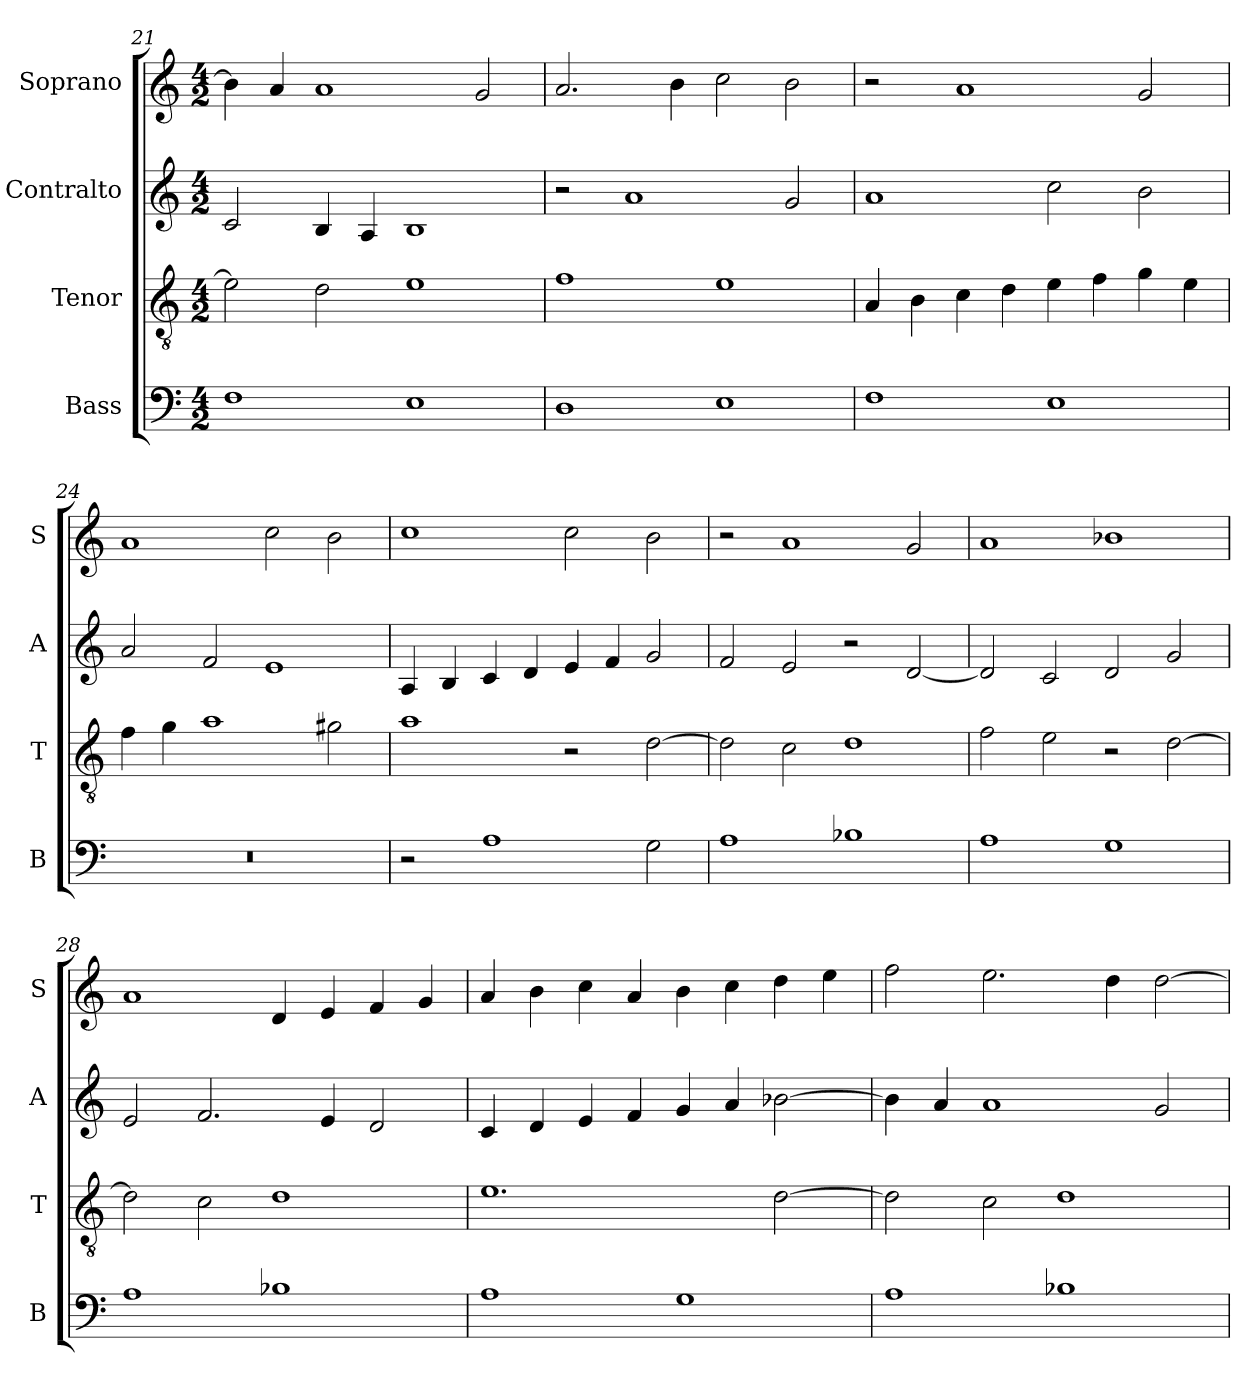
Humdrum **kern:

**kern	**kern	**kern	**kern
*part4	*part3	*part2	*part1
*staff4	*staff3	*staff2	*staff1
*I"Bass	*I"Tenor	*I"Contralto	*I"Soprano
*I'B	*I'T	*I'A	*I'S
*clefF4	*clefGv2	*clefG2	*clefG2
*k[]	*k[]	*k[]	*k[]
*D:dor	*D:dor	*D:dor	*D:dor
*M4/2	*M4/2	*M4/2	*M4/2
=21	=21	=21	=21
1F	2e]	2c	4b]
.	.	.	4a
.	2d	4B	1a
.	.	4A	.
1E	1e	1B	.
.	.	.	2g
=22	=22	=22	=22
1D	1f	2r	2.a
.	.	1a	.
.	.	.	4b
1E	1e	.	2cc
.	.	2g	2b
=23	=23	=23	=23
1F	4A	1a	2r
.	4B	.	.
.	4c	.	1a
.	4d	.	.
1E	4e	2cc	.
.	4f	.	.
.	4g	2b	2g
.	4e	.	.
=24	=24	=24	=24
0r	4f	2a	1a
.	4g	.	.
.	1a	2f	.
.	.	1e	2cc
.	2g#X	.	2b
=25	=25	=25	=25
2r	1a	4A	1cc
.	.	4B	.
1A	.	4c	.
.	.	4d	.
.	2r	4e	2cc
.	.	4f	.
2G	[2d	2g	2b
=26	=26	=26	=26
1A	2d]	2f	2r
.	2c	2e	1a
1B-X	1d	2r	.
.	.	[2d	2g
=27	=27	=27	=27
1A	2f	2d]	1a
.	2e	2c	.
1G	2r	2d	1b-X
.	[2d	2g	.
=28	=28	=28	=28
1A	2d]	2e	1a
.	2c	2.f	.
1B-X	1d	.	4d
.	.	4e	4e
.	.	2d	4f
.	.	.	4g
=29	=29	=29	=29
1A	1.e	4c	4a
.	.	4d	4b
.	.	4e	4cc
.	.	4f	4a
1G	.	4g	4b
.	.	4a	4cc
.	[2d	[2b-X	4dd
.	.	.	4ee
=30	=30	=30	=30
1A	2d]	4b-]	2ff
.	.	4a	.
.	2c	1a	2.ee
1B-X	1d	.	.
.	.	.	4dd
.	.	2g	[2dd
=	=	=	=
*-	*-	*-	*-
